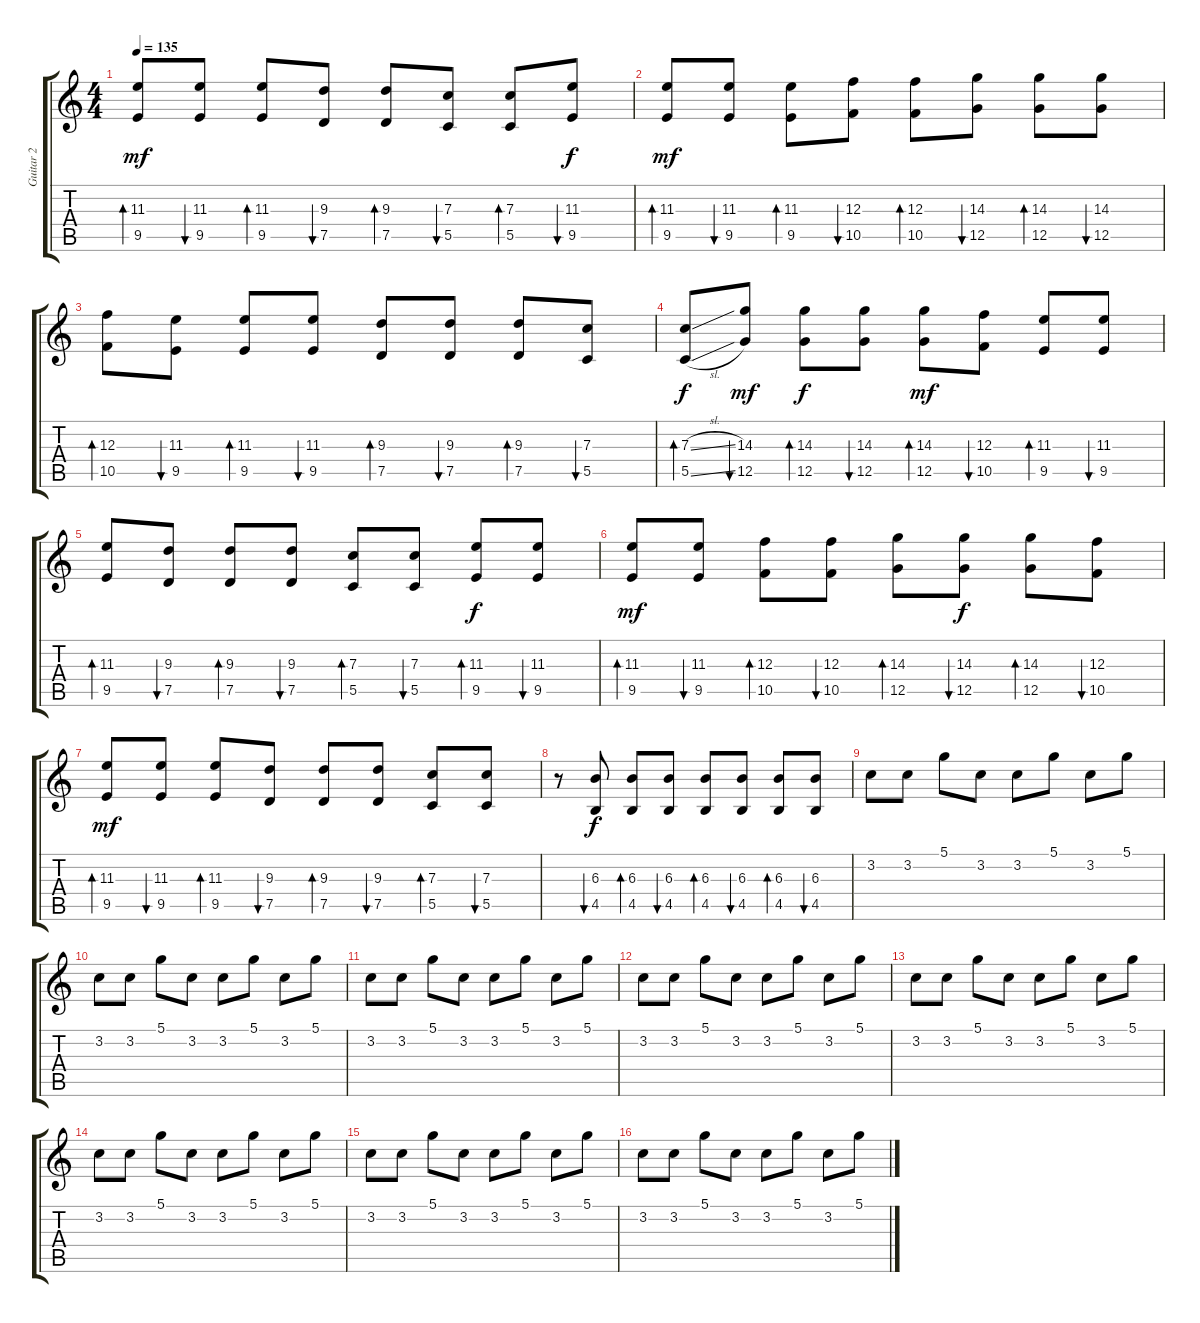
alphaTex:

\track ("Guitar 2" "Guitar 2") {instrument acousticguitarsteel}
\staff {score tabs}
\tuning (D4 A3 F3 C3 G2 C2) {hide}
\ts (4 4)
\tempo 135
\clef g2
\ks c
(11.3 9.5).8{bd 60 dy mf} (11.3 9.5).8{bu 60} (11.3 9.5).8{bd 60} (9.3 7.5).8{bu 60} (9.3 7.5).8{bd 60} (7.3 5.5).8{bu 60} (7.3 5.5).8{bd 60} (11.3 9.5).8{bu 60 dy f} |
(11.3 9.5).8{bd 60 dy mf} (11.3 9.5).8{bu 60} (11.3 9.5).8{bd 60} (12.3 10.5).8{bu 60} (12.3 10.5).8{bd 60} (14.3 12.5).8{bu 60} (14.3 12.5).8{bd 60} (14.3 12.5).8{bu 60} |
(12.3 10.5).8{bd 60} (11.3 9.5).8{bu 60} (11.3 9.5).8{bd 60} (11.3 9.5).8{bu 60} (9.3 7.5).8{bd 60} (9.3 7.5).8{bu 60} (9.3 7.5).8{bd 60} (7.3 5.5).8{bu 60} |
(7.3{sl} 5.5{sl}).8{bd 60 dy f} (14.3 12.5).8{bu 60 dy mf} (14.3 12.5).8{bd 60 dy f} (14.3 12.5).8{bu 60} (14.3 12.5).8{bd 60 dy mf} (12.3 10.5).8{bu 60} (11.3 9.5).8{bd 60} (11.3 9.5).8{bu 60} |
(11.3 9.5).8{bd 60} (9.3 7.5).8{bu 60} (9.3 7.5).8{bd 60} (9.3 7.5).8{bu 60} (7.3 5.5).8{bd 60} (7.3 5.5).8{bu 60} (11.3 9.5).8{bd 60 dy f} (11.3 9.5).8{bu 60} |
(11.3 9.5).8{bd 60 dy mf} (11.3 9.5).8{bu 60} (12.3 10.5).8{bd 60} (12.3 10.5).8{bu 60} (14.3 12.5).8{bd 60} (14.3 12.5).8{bu 60 dy f} (14.3 12.5).8{bd 60} (12.3 10.5).8{bu 60} |
(11.3 9.5).8{bd 60 dy mf} (11.3 9.5).8{bu 60} (11.3 9.5).8{bd 60} (9.3 7.5).8{bu 60} (9.3 7.5).8{bd 60} (9.3 7.5).8{bu 60} (7.3 5.5).8{bd 60} (7.3 5.5).8{bu 60} |
r.8 (6.3 4.5).8{bu 60 dy f} (6.3 4.5).8{bd 60} (6.3 4.5).8{bu 60} (6.3 4.5).8{bd 60} (6.3 4.5).8{bu 60} (6.3 4.5).8{bd 60} (6.3 4.5).8{bu 60} |
3.2.8 3.2.8 5.1.8 3.2.8 3.2.8 5.1.8 3.2.8 5.1.8 |
3.2.8 3.2.8 5.1.8 3.2.8 3.2.8 5.1.8 3.2.8 5.1.8 |
3.2.8 3.2.8 5.1.8 3.2.8 3.2.8 5.1.8 3.2.8 5.1.8 |
3.2.8 3.2.8 5.1.8 3.2.8 3.2.8 5.1.8 3.2.8 5.1.8 |
3.2.8 3.2.8 5.1.8 3.2.8 3.2.8 5.1.8 3.2.8 5.1.8 |
3.2.8 3.2.8 5.1.8 3.2.8 3.2.8 5.1.8 3.2.8 5.1.8 |
3.2.8 3.2.8 5.1.8 3.2.8 3.2.8 5.1.8 3.2.8 5.1.8 |
3.2.8 3.2.8 5.1.8 3.2.8 3.2.8 5.1.8 3.2.8 5.1.8
